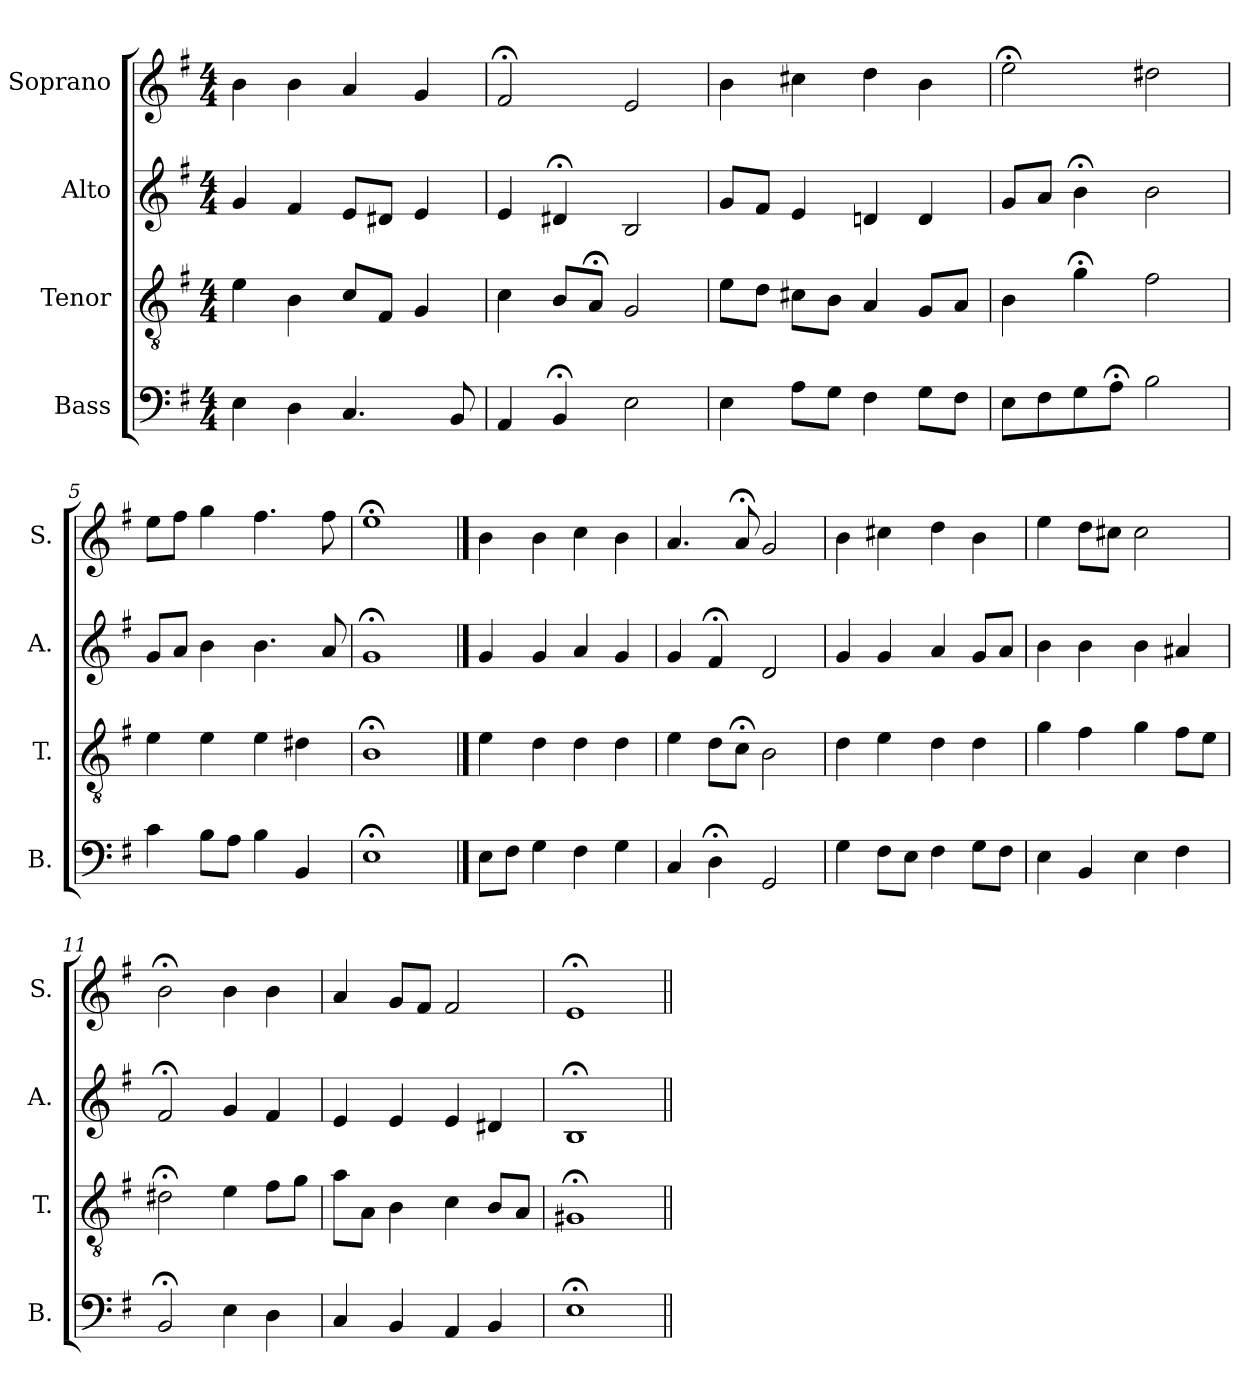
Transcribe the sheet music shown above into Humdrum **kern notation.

**kern	**kern	**kern	**kern
*part4	*part3	*part2	*part1
*staff4	*staff3	*staff2	*staff1
*I"Bass	*I"Tenor	*I"Alto	*I"Soprano
*I'B.	*I'T.	*I'A.	*I'S.
*clefF4	*clefGv2	*clefG2	*clefG2
*	*ITrd7c12	*	*
*k[f#]	*k[f#]	*k[f#]	*k[f#]
*G:	*G:	*G:	*G:
*M4/4	*M4/4	*M4/4	*M4/4
=1	=1	=1	=1
4E\	4E\	4g/	4b\
4D\	4BB\	4f#/	4b\
4.C/	8C/L	8e/L	4a/
.	8FF#/J	8d#X/J	.
.	4GG/	4e/	4g/
8BB/	.	.	.
=2	=2	=2	=2
4AA/	4C\	4e/	2f#;</
4BB;</	8BB/L	4d#X;</	.
.	8AA;</J	.	.
2E\	2GG/	2B/	2e/
=3	=3	=3	=3
4E\	8E\L	8g/L	4b\
.	8D\J	8f#/J	.
8A\L	8C#X\L	4e/	4cc#X\
8G\J	8BB\J	.	.
4F#\	4AA/	4dn/	4dd\
8G\L	8GG/L	4d/	4b\
8F#\J	8AA/J	.	.
=4	=4	=4	=4
8E\L	4BB\	8g/L	2ee;<\
8F#\	.	8a/J	.
8G\	4G;<\	4b;<\	.
8A;<\J	.	.	.
2B\	2F#\	2b\	2dd#X\
!!LO:LB:g=z
=5	=5	=5	=5
4c\	4E\	8g/L	8ee\L
.	.	8a/J	8ff#\J
8B\L	4E\	4b\	4gg\
8A\J	.	.	.
4B\	4E\	4.b\	4.ff#\
4BB/	4D#X\	.	.
.	.	8a/	8ff#\
=6	=6	=6	=6
1E;<\	1BB;<\	1g;</	1ee;<\
==7	==7	==7	==7
8E\L	4E\	4g/	4b\
8F#\J	.	.	.
4G\	4D\	4g/	4b\
4F#\	4D\	4a/	4cc\
4G\	4D\	4g/	4b\
=8	=8	=8	=8
4C/	4E\	4g/	4.a/
4D;<\	8D\L	4f#;</	.
.	8C;<\J	.	8a;</
2GG/	2BB\	2d/	2g/
=9	=9	=9	=9
4G\	4D\	4g/	4b\
8F#\L	4E\	4g/	4cc#X\
8E\J	.	.	.
4F#\	4D\	4a/	4dd\
8G\L	4D\	8g/L	4b\
8F#\J	.	8a/J	.
!!LO:PB:g=z
=10	=10	=10	=10
4E\	4G\	4b\	4ee\
4BB/	4F#\	4b\	8dd\L
.	.	.	8cc#X\J
4E\	4G\	4b\	2cc#\
4F#\	8F#\L	4a#X/	.
.	8E\J	.	.
=11	=11	=11	=11
2BB;</	2D#X;<\	2f#;</	2b;<\
4E\	4E\	4g/	4b\
4D\	8F#\L	4f#/	4b\
.	8G\J	.	.
=12	=12	=12	=12
4C/	8A\L	4e/	4a/
.	8AA\J	.	.
4BB/	4BB\	4e/	8g/L
.	.	.	8f#/J
4AA/	4C\	4e/	2f#/
4BB/	8BB/L	4d#X/	.
.	8AA/J	.	.
=13	=13	=13	=13
1E;<\	1GG#X;</	1B;</	1e;</
=||	=||	=||	=||
*-	*-	*-	*-
